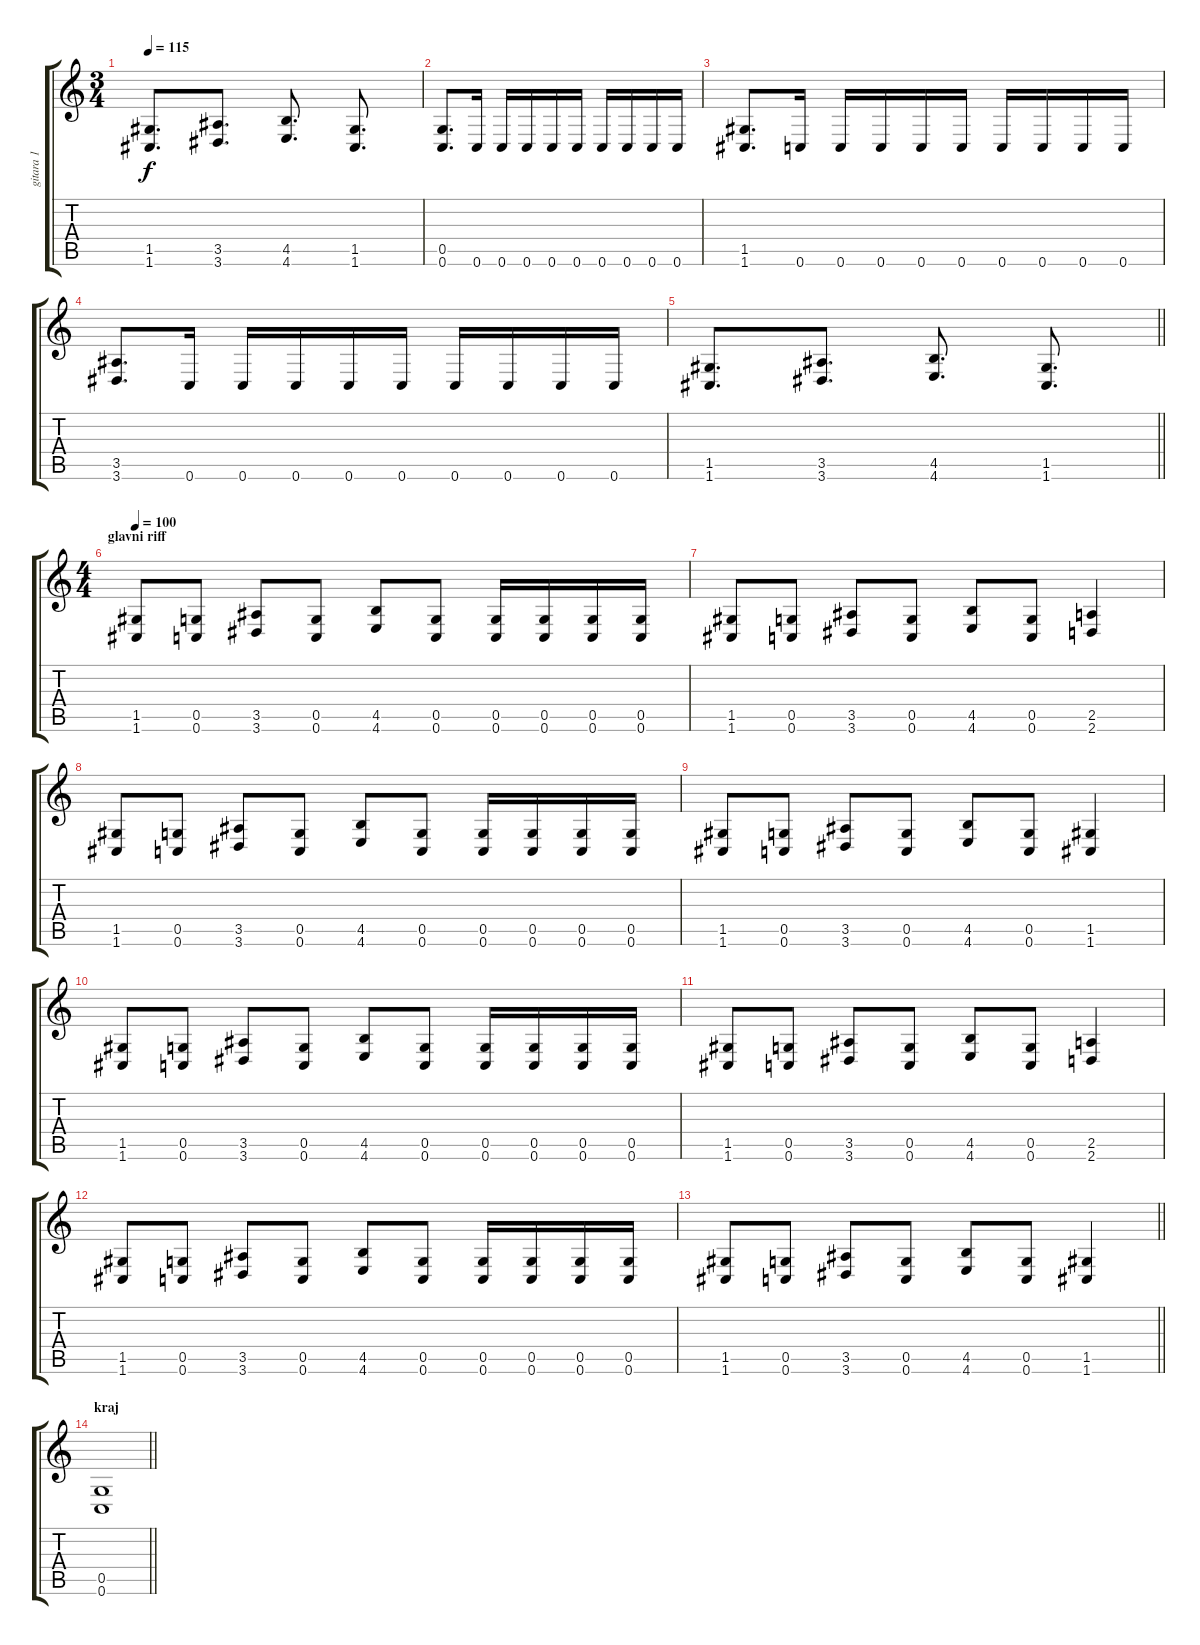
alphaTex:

\track ("gitara 1" "gitara 1") {instrument distortionguitar}
\staff {score tabs}
\tuning (D4 A3 F3 C3 G2 C2) {hide}
\ts (3 4)
\tempo 115
\clef g2
\ks c
(1.5 1.6).8{d dy f} (3.5 3.6).8{d} (4.5 4.6).8{d} (1.5 1.6).8{d} |
(0.5 0.6).8{d} 0.6.16 0.6.16 0.6.16 0.6.16 0.6.16 0.6.16 0.6.16 0.6.16 0.6.16 |
(1.5 1.6).8{d} 0.6.16 0.6.16 0.6.16 0.6.16 0.6.16 0.6.16 0.6.16 0.6.16 0.6.16 |
(3.5 3.6).8{d} 0.6.16 0.6.16 0.6.16 0.6.16 0.6.16 0.6.16 0.6.16 0.6.16 0.6.16 |
\barLineRight lightlight
(1.5 1.6).8{d} (3.5 3.6).8{d} (4.5 4.6).8{d} (1.5 1.6).8{d} |
\ts (4 4)
\section ("" "glavni riff")
\tempo 100
(1.5 1.6).8 (0.5 0.6).8 (3.5 3.6).8 (0.5 0.6).8 (4.5 4.6).8 (0.5 0.6).8 (0.5 0.6).16 (0.5 0.6).16 (0.5 0.6).16 (0.5 0.6).16 |
(1.5 1.6).8 (0.5 0.6).8 (3.5 3.6).8 (0.5 0.6).8 (4.5 4.6).8 (0.5 0.6).8 (2.5 2.6).4 |
(1.5 1.6).8 (0.5 0.6).8 (3.5 3.6).8 (0.5 0.6).8 (4.5 4.6).8 (0.5 0.6).8 (0.5 0.6).16 (0.5 0.6).16 (0.5 0.6).16 (0.5 0.6).16 |
(1.5 1.6).8 (0.5 0.6).8 (3.5 3.6).8 (0.5 0.6).8 (4.5 4.6).8 (0.5 0.6).8 (1.5 1.6).4 |
(1.5 1.6).8 (0.5 0.6).8 (3.5 3.6).8 (0.5 0.6).8 (4.5 4.6).8 (0.5 0.6).8 (0.5 0.6).16 (0.5 0.6).16 (0.5 0.6).16 (0.5 0.6).16 |
(1.5 1.6).8 (0.5 0.6).8 (3.5 3.6).8 (0.5 0.6).8 (4.5 4.6).8 (0.5 0.6).8 (2.5 2.6).4 |
(1.5 1.6).8 (0.5 0.6).8 (3.5 3.6).8 (0.5 0.6).8 (4.5 4.6).8 (0.5 0.6).8 (0.5 0.6).16 (0.5 0.6).16 (0.5 0.6).16 (0.5 0.6).16 |
\barLineRight lightlight
(1.5 1.6).8 (0.5 0.6).8 (3.5 3.6).8 (0.5 0.6).8 (4.5 4.6).8 (0.5 0.6).8 (1.5 1.6).4 |
\section ("" "kraj")
\barLineRight lightlight
(0.5 0.6).1
